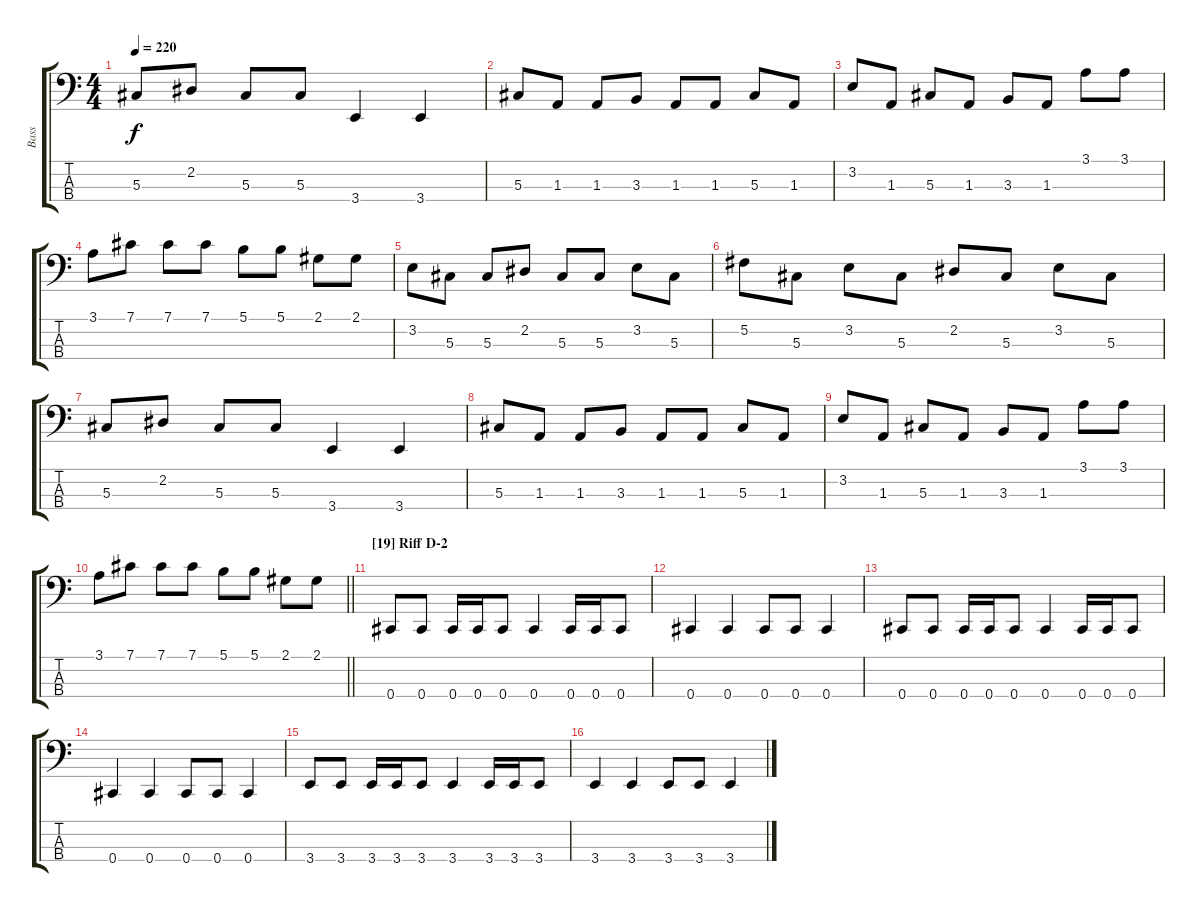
\track ("Bass" "Bass") {instrument electricbassfinger}
\staff {score tabs}
\tuning (Gb2 Db2 Ab1 Db1) {hide}
\ts (4 4)
\tempo 220
\clef f4
\ks c
5.3.8{dy f} 2.2.8 5.3.8 5.3.8 3.4.4 3.4.4 |
5.3.8 1.3.8 1.3.8 3.3.8 1.3.8 1.3.8 5.3.8 1.3.8 |
3.2.8 1.3.8 5.3.8 1.3.8 3.3.8 1.3.8 3.1.8 3.1.8 |
3.1.8 7.1.8 7.1.8 7.1.8 5.1.8 5.1.8 2.1.8 2.1.8 |
3.2.8 5.3.8 5.3.8 2.2.8 5.3.8 5.3.8 3.2.8 5.3.8 |
5.2.8 5.3.8 3.2.8 5.3.8 2.2.8 5.3.8 3.2.8 5.3.8 |
5.3.8 2.2.8 5.3.8 5.3.8 3.4.4 3.4.4 |
5.3.8 1.3.8 1.3.8 3.3.8 1.3.8 1.3.8 5.3.8 1.3.8 |
3.2.8 1.3.8 5.3.8 1.3.8 3.3.8 1.3.8 3.1.8 3.1.8 |
\barLineRight lightlight
3.1.8 7.1.8 7.1.8 7.1.8 5.1.8 5.1.8 2.1.8 2.1.8 |
\section ("" "[19] Riff D-2")
0.4.8 0.4.8 0.4.16 0.4.16 0.4.8 0.4.4 0.4.16 0.4.16 0.4.8 |
0.4.4 0.4.4 0.4.8 0.4.8 0.4.4 |
0.4.8 0.4.8 0.4.16 0.4.16 0.4.8 0.4.4 0.4.16 0.4.16 0.4.8 |
0.4.4 0.4.4 0.4.8 0.4.8 0.4.4 |
3.4.8 3.4.8 3.4.16 3.4.16 3.4.8 3.4.4 3.4.16 3.4.16 3.4.8 |
3.4.4 3.4.4 3.4.8 3.4.8 3.4.4
